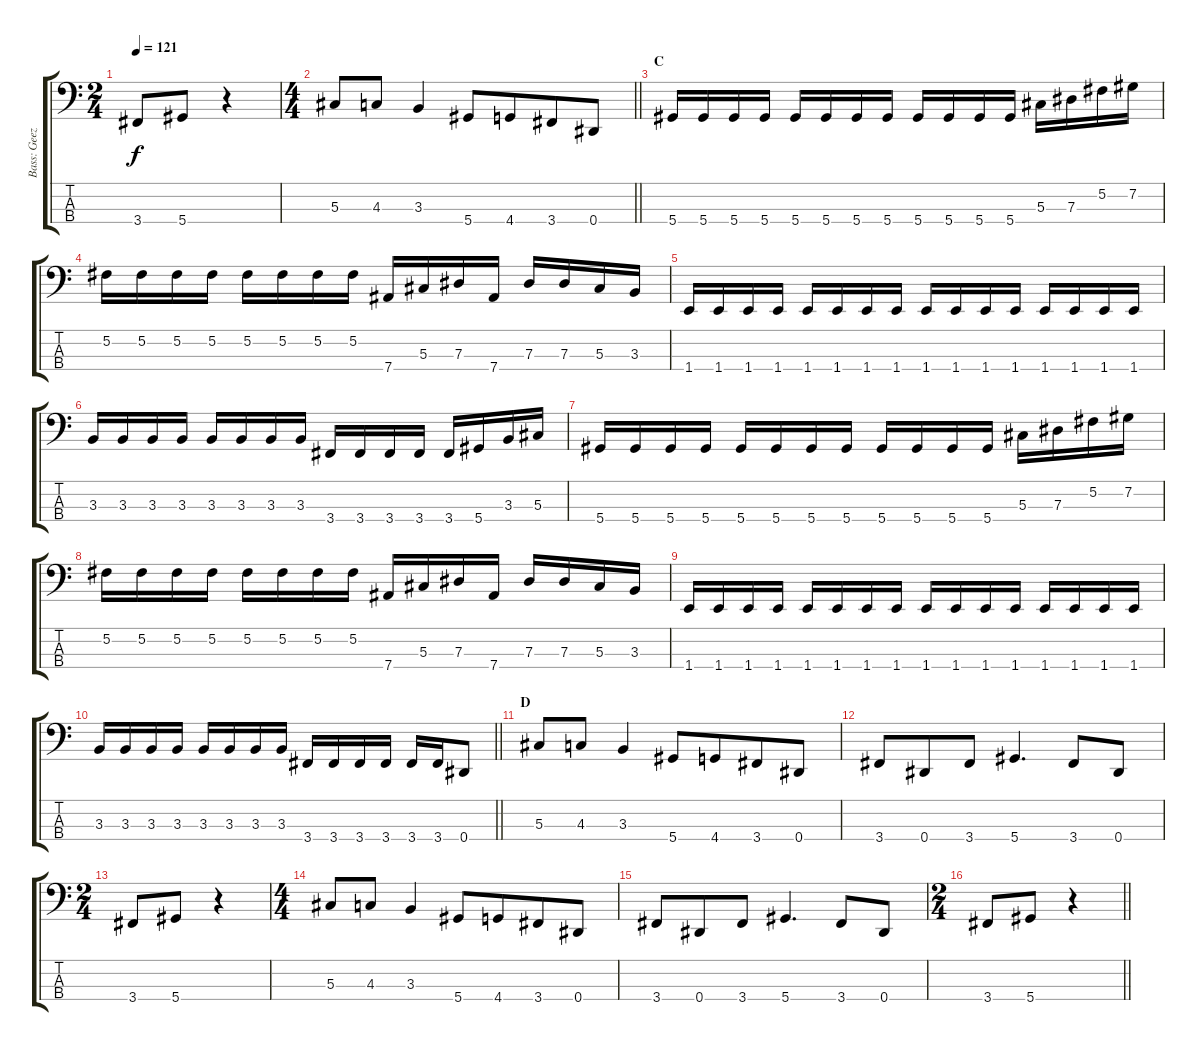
\track ("Bass: Geezer" "Bass: Geez") {instrument electricbassfinger}
\staff {score tabs}
\tuning (Gb2 Db2 Ab1 Eb1) {hide}
\ts (2 4)
\tempo 121
\clef f4
\ks c
3.4.8{dy f} 5.4.8 r.4 |
\ts (4 4)
\barLineRight lightlight
5.3.8 4.3.8 3.3.4 5.4.8 4.4.8{beam merge} 3.4.8 0.4.8 |
\section ("" "C")
5.4.16 5.4.16 5.4.16 5.4.16 5.4.16 5.4.16 5.4.16 5.4.16 5.4.16 5.4.16 5.4.16 5.4.16 5.3.16 7.3.16 5.2.16 7.2.16 |
5.2.16 5.2.16 5.2.16 5.2.16 5.2.16 5.2.16 5.2.16 5.2.16 7.4.16 5.3.16 7.3.16 7.4.16 7.3.16 7.3.16 5.3.16 3.3.16 |
1.4.16 1.4.16 1.4.16 1.4.16 1.4.16 1.4.16 1.4.16 1.4.16 1.4.16 1.4.16 1.4.16 1.4.16 1.4.16 1.4.16 1.4.16 1.4.16 |
3.3.16 3.3.16 3.3.16 3.3.16 3.3.16 3.3.16 3.3.16 3.3.16 3.4.16 3.4.16 3.4.16 3.4.16 3.4.16 5.4.16 3.3.16 5.3.16 |
5.4.16 5.4.16 5.4.16 5.4.16 5.4.16 5.4.16 5.4.16 5.4.16 5.4.16 5.4.16 5.4.16 5.4.16 5.3.16 7.3.16 5.2.16 7.2.16 |
5.2.16 5.2.16 5.2.16 5.2.16 5.2.16 5.2.16 5.2.16 5.2.16 7.4.16 5.3.16 7.3.16 7.4.16 7.3.16 7.3.16 5.3.16 3.3.16 |
1.4.16 1.4.16 1.4.16 1.4.16 1.4.16 1.4.16 1.4.16 1.4.16 1.4.16 1.4.16 1.4.16 1.4.16 1.4.16 1.4.16 1.4.16 1.4.16 |
\barLineRight lightlight
3.3.16 3.3.16 3.3.16 3.3.16 3.3.16 3.3.16 3.3.16 3.3.16 3.4.16 3.4.16 3.4.16 3.4.16 3.4.16 3.4.16 0.4.8 |
\section ("" "D")
5.3.8 4.3.8 3.3.4 5.4.8 4.4.8{beam merge} 3.4.8 0.4.8 |
3.4.8 0.4.8{beam merge} 3.4.8 5.4.4{d} 3.4.8 0.4.8 |
\ts (2 4)
3.4.8 5.4.8 r.4 |
\ts (4 4)
5.3.8 4.3.8 3.3.4 5.4.8 4.4.8{beam merge} 3.4.8 0.4.8 |
3.4.8 0.4.8{beam merge} 3.4.8 5.4.4{d} 3.4.8 0.4.8 |
\ts (2 4)
\barLineRight lightlight
3.4.8 5.4.8 r.4
